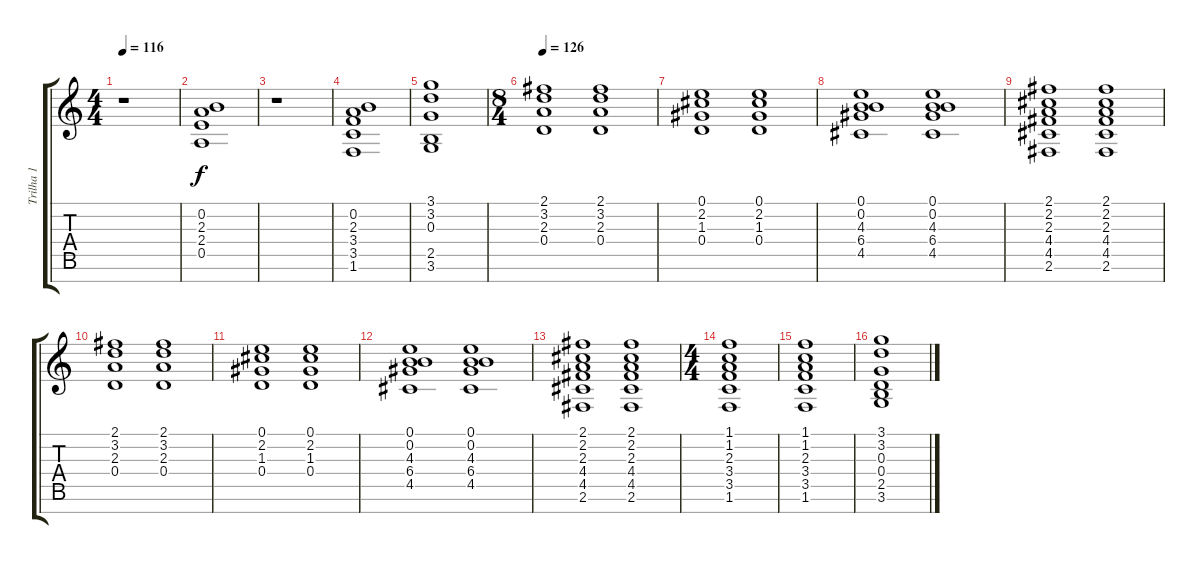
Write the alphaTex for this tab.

\track ("Trilha 1" "Trilha 1") {instrument acousticguitarnylon}
\staff {score tabs}
\tuning (E4 B3 G3 D3 A2 E2 B1) {hide}
\ts (4 4)
\tempo 116
\clef g2
\ks c
r.1{dy f} |
(0.2 2.3 2.4 0.5).1 |
r.1 |
(0.2 2.3 3.4 3.5 1.6).1 |
(3.1 3.2 0.3 2.5 3.6).1 |
\ts (8 4)
\tempo 126
(2.1 3.2 2.3 0.4).1 (2.1 3.2 2.3 0.4).1 |
(0.1 2.2 1.3 0.4).1 (0.1 2.2 1.3 0.4).1 |
(0.1 0.2 4.3 6.4 4.5).1 (0.1 0.2 4.3 6.4 4.5).1 |
(2.1 2.2 2.3 4.4 4.5 2.6).1 (2.1 2.2 2.3 4.4 4.5 2.6).1 |
(2.1 3.2 2.3 0.4).1 (2.1 3.2 2.3 0.4).1 |
(0.1 2.2 1.3 0.4).1 (0.1 2.2 1.3 0.4).1 |
(0.1 0.2 4.3 6.4 4.5).1 (0.1 0.2 4.3 6.4 4.5).1 |
(2.1 2.2 2.3 4.4 4.5 2.6).1 (2.1 2.2 2.3 4.4 4.5 2.6).1 |
\ts (4 4)
(1.1 1.2 2.3 3.4 3.5 1.6).1 |
(1.1 1.2 2.3 3.4 3.5 1.6).1 |
(3.1 3.2 0.3 0.4 2.5 3.6).1
